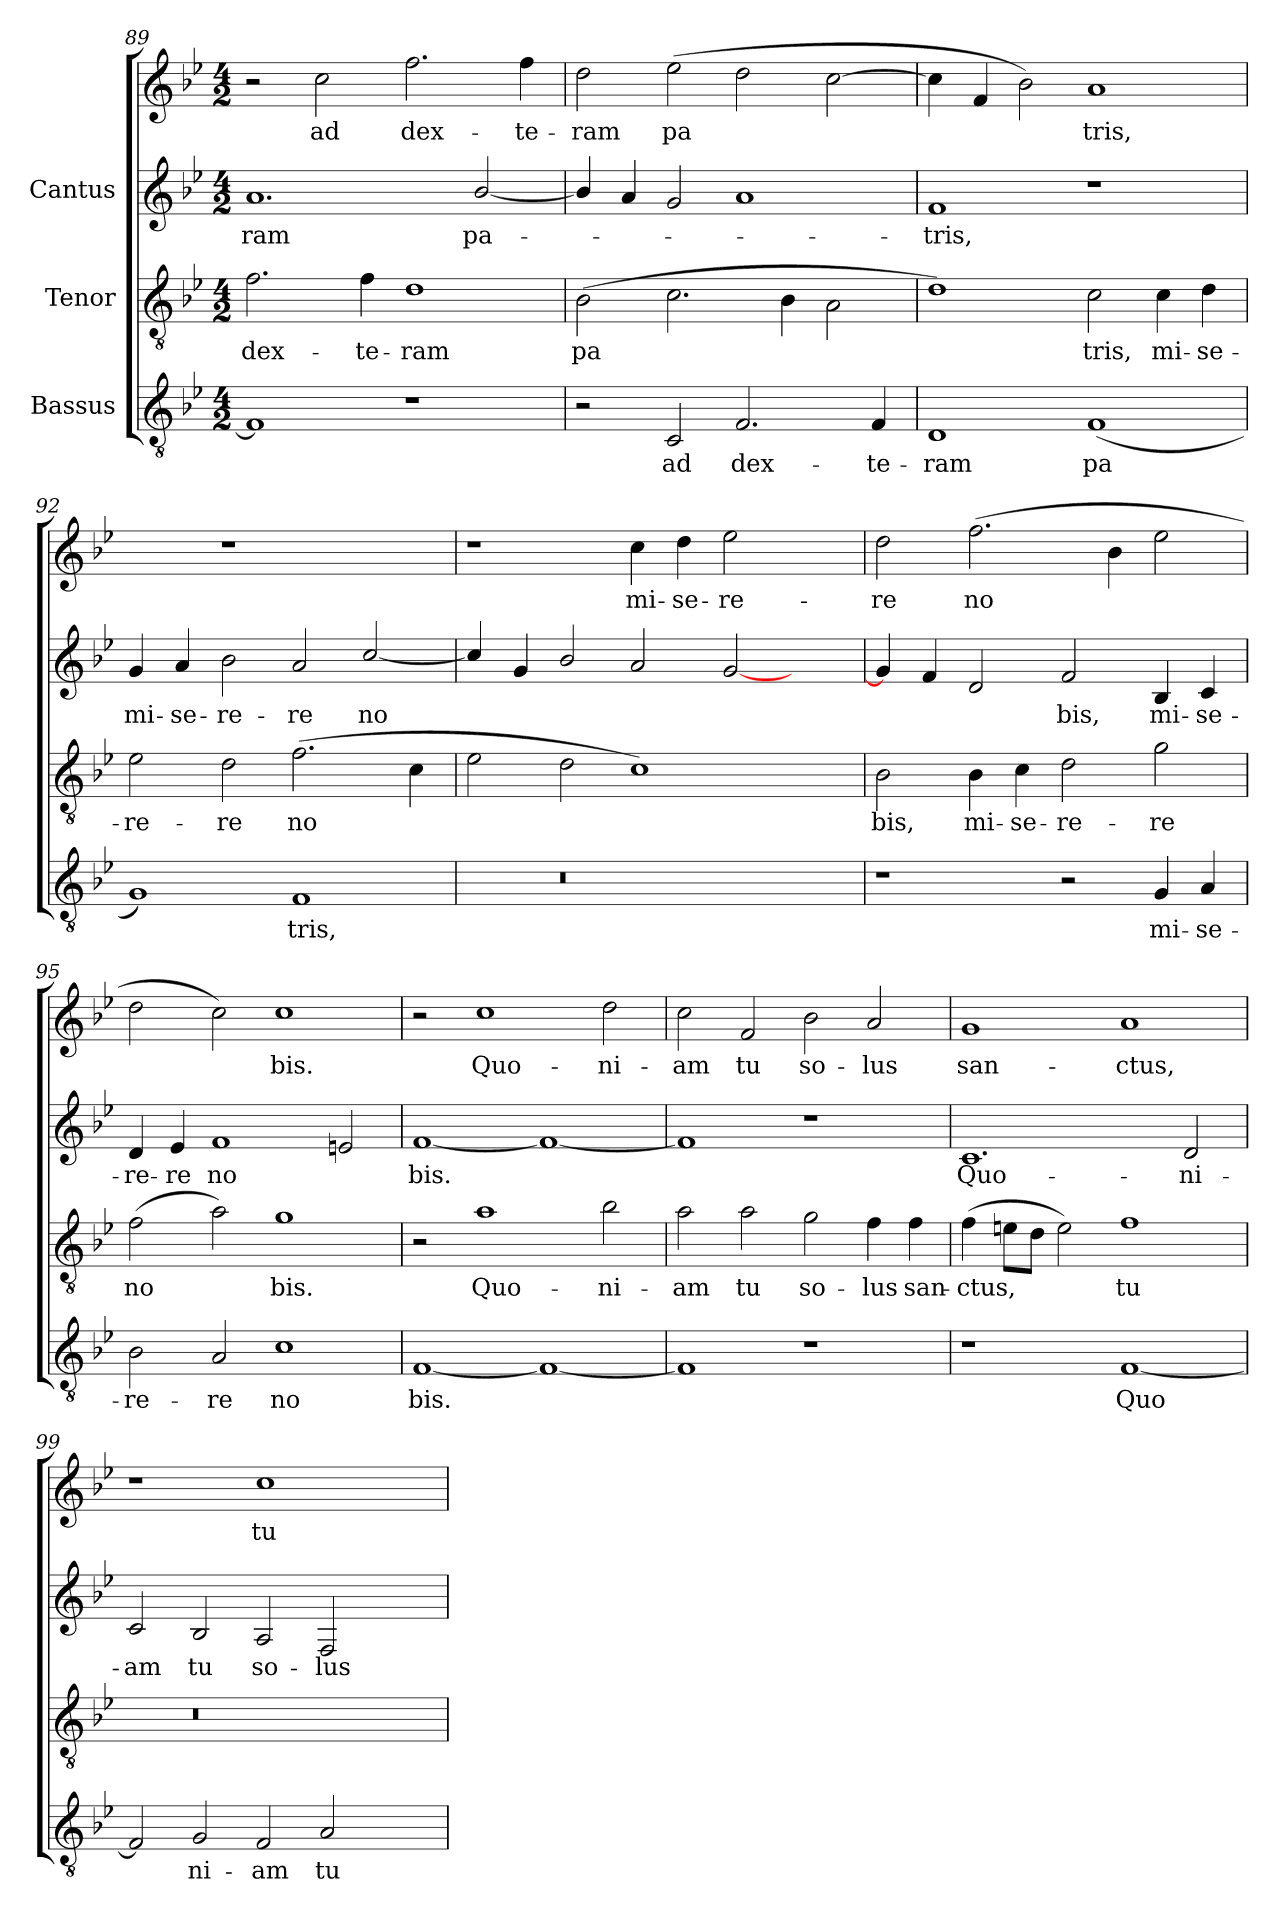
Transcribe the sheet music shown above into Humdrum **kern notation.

**kern	**text	**kern	**text	**kern	**text	**kern	**text
*part3	*part3	*part2	*part2	*part1	*part1	*part1	*part1
*staff4	*staff4	*staff3	*staff3	*staff2	*staff2	*staff1	*staff1
*I"Bassus	*	*I"Tenor	*	*I"Cantus	*	*	*
*clefGv2	*	*clefGv2	*	*clefG2	*	*clefG2	*
*k[b-e-]	*	*k[b-e-]	*	*k[b-e-]	*	*k[b-e-]	*
*B-:	*	*B-:	*	*B-:	*	*B-:	*
*M4/2	*	*M4/2	*	*M4/2	*	*M4/2	*
=89	=89	=89	=89	=89	=89	=89	=89
!	!	!	!LO:LY:b:cj	!	!LO:LY:b:cj	!	!
1F]	.	2.f\	dex-	1.a	-ram	2r	.
!	!	!	!	!	!	!	!LO:LY:b
.	.	.	.	.	.	2cc\	-ad
!	!	!	!LO:LY:b:cj	!	!	!	!
.	.	4f\	-te-	.	.	.	.
!	!	!	!LO:LY:b:cj	!	!	!	!LO:LY:b
1r	.	1d	-ram	.	.	2.ff\	dex-
!	!	!	!	!	!LO:LY:b:cj	!	!
.	.	.	.	[<2b-/	pa-	.	.
!	!	!	!	!	!	!	!LO:LY:b
.	.	.	.	.	.	4ff\	-te-
=90	=90	=90	=90	=90	=90	=90	=90
!	!	!	!LO:LY:b:cj	!	!	!	!LO:LY:b
2r	.	(>2B-\	pa-	4b-/]	.	2dd\	-ram
.	.	.	.	4a/	.	.	.
!	!LO:LY:b:cj	!	!LO:LY:b:cj	!	!	!	!LO:LY:b
2C/	ad	2.c\	--	2g/	.	(>2ee-\	pa-
!	!LO:LY:b:cj	!	!	!	!	!	!LO:LY:b
2.F/	dex-	.	.	1a	.	2dd\	--
!	!	!	!LO:LY:b:cj	!	!	!	!
.	.	4B-\	--	.	.	.	.
!	!	!	!LO:LY:b:cj	!	!	!	!LO:LY:b
.	.	2A\	--	.	.	[>2cc\	--
!	!LO:LY:b:cj	!	!	!	!	!	!
4F/	-te-	.	.	.	.	.	.
!!LO:PB:g=z
=91	=91	=91	=91	=91	=91	=91	=91
!	!LO:LY:b:cj	!	!LO:LY:b:cj	!	!LO:LY:b:cj	!	!LO:LY:b
1D	-ram	1d)	-	1f	tris,	4cc\]	-
!	!	!	!	!	!	!	!LO:LY:b
.	.	.	.	.	.	4f/	.
!	!	!	!	!	!	!	!LO:LY:b
.	.	.	.	.	.	2b-\)	.
!	!LO:LY:b:cj	!	!LO:LY:b:cj	!	!	!	!LO:LY:b
(<1F	pa-	2c\	tris,	1r	.	1a	tris,
!	!	!	!LO:LY:b:cj	!	!	!	!
.	.	4c\	mi-	.	.	.	.
!	!	!	!LO:LY:b:cj	!	!	!	!
.	.	4d\	-se-	.	.	.	.
=92	=92	=92	=92	=92	=92	=92	=92
!	!LO:LY:b:cj	!	!LO:LY:b:cj	!	!LO:LY:b:cj	!	!
1G)	-	2e-\	-re-	4g/	mi-	2ryy	.
!	!	!	!	!	!LO:LY:b:cj	!	!
.	.	.	.	4a/	-se-	.	.
!	!	!	!LO:LY:b:cj	!	!LO:LY:b:cj	!	!
.	.	2d\	-re	2b-\	-re-	1r	.
!	!LO:LY:b:cj	!	!LO:LY:b:cj	!	!LO:LY:b:cj	!	!
1F	tris,	(>2.f\	no-	2a/	-re	.	.
!	!	!	!	!	!LO:LY:b:cj	!	!
.	.	.	.	[<2cc/	no-	2ryy	.
!	!	!	!LO:LY:b:cj	!	!	!	!
.	.	4c\	--	.	.	.	.
=93	=93	=93	=93	=93	=93	=93	=93
2ryy	.	2e-\	.	4cc/]	.	1r	.
.	.	.	.	4g/	.	.	.
0r	.	2d\	.	2b-/	.	.	.
!	!	!	!	!	!	!	!LO:LY:b
.	.	1c)	.	2a/	.	4cc\	-mi-
!	!	!	!	!	!	!	!LO:LY:b
.	.	.	.	.	.	4dd\	-se-
!	!	!	!	!	!	!	!LO:LY:b
.	.	.	.	[<2g/	.	2ee-\	-re-
.	.	2ryy	.	2ryy	.	2ryy	.
!!LO:LB:g=z
=94	=94	=94	=94	=94	=94	=94	=94
!	!	!	!LO:LY:b:cj	!	!LO:LY:b:cj	!	!LO:LY:b
1r	.	2B-\	-bis,	4g/]	-	2dd\	-re
!	!	!	!	!	!LO:LY:b:cj	!	!
.	.	.	.	4f/	.	.	.
!	!	!	!LO:LY:b:cj	!	!LO:LY:b:cj	!	!LO:LY:b
.	.	4B-\	mi-	2d/	.	(>2.ff\	no-
!	!	!	!LO:LY:b:cj	!	!	!	!
.	.	4c\	-se-	.	.	.	.
!	!	!	!LO:LY:b:cj	!	!LO:LY:b:cj	!	!
2r	.	2d\	-re-	2f/	bis,	.	.
!	!	!	!	!	!	!	!LO:LY:b
.	.	.	.	.	.	4b-\	--
!	!LO:LY:b:cj	!	!LO:LY:b:cj	!	!LO:LY:b:cj	!	!LO:LY:b
4G/	mi-	2g\	-re	4B-/	mi-	2ee-\	--
!	!LO:LY:b:cj	!	!	!	!LO:LY:b:cj	!	!
4A/	-se-	.	.	4c/	-se-	.	.
=95	=95	=95	=95	=95	=95	=95	=95
!	!LO:LY:b:cj	!	!LO:LY:b:cj	!	!LO:LY:b:cj	!	!LO:LY:b
2B-\	-re-	(>2f\	no-	4d/	re-	2dd\	-
!	!	!	!	!	!LO:LY:b:cj	!	!
.	.	.	.	4e-/	-re	.	.
!	!LO:LY:b:cj	!	!LO:LY:b:cj	!	!LO:LY:b:cj	!	!LO:LY:b
2A/	-re	2a\)	-	1f	no-	2cc\)	.
!	!LO:LY:b:cj	!	!LO:LY:b:cj	!	!	!	!LO:LY:b
1c	no	1g	bis.	.	.	1cc	bis.
!	!	!	!	!	!LO:LY:b:cj	!	!
.	.	.	.	2en/	--	.	.
=96	=96	=96	=96	=96	=96	=96	=96
!	!LO:LY:b:cj	!	!	!	!LO:LY:b:cj	!	!
[<1F	bis.	2r	.	[<1f	-bis.	2r	.
!	!	!	!LO:LY:b:cj	!	!	!	!LO:LY:b
.	.	1a	Quo-	.	.	1cc	-Quo-
!	!LO:LY:b:cj	!	!	!	!LO:LY:b:cj	!	!
1F_<	.	.	.	1f_<	.	.	.
!	!	!	!LO:LY:b:cj	!	!	!	!LO:LY:b
.	.	2b-\	-ni-	.	.	2dd\	-ni-
=97	=97	=97	=97	=97	=97	=97	=97
!	!	!	!LO:LY:b:cj	!	!	!	!LO:LY:b
1F]	.	2a\	-am	1f]	.	2cc\	am
!	!	!	!LO:LY:b:cj	!	!	!	!LO:LY:b
.	.	2a\	tu	.	.	2f/	tu
!	!	!	!LO:LY:b:cj	!	!	!	!LO:LY:b
1r	.	2g\	so-	1r	.	2b-\	so-
!	!	!	!LO:LY:b:cj	!	!	!	!LO:LY:b
.	.	4f\	-lus	.	.	2a/	-lus
!	!	!	!LO:LY:b:cj	!	!	!	!
.	.	4f\	san-	.	.	.	.
!!LO:LB:g=z
=98	=98	=98	=98	=98	=98	=98	=98
!	!	!	!LO:LY:b:cj	!	!LO:LY:b:cj	!	!LO:LY:b
1r	.	(>4f\	-ctus,	1.c	Quo-	1g	san-
!	!	!	!LO:LY:b:cj	!	!	!	!
.	.	8en\L	.	.	.	.	.
!	!	!	!LO:LY:b:cj	!	!	!	!
.	.	8d\J	.	.	.	.	.
!	!	!	!LO:LY:b:cj	!	!	!	!
.	.	2e\)	.	.	.	.	.
!	!LO:LY:b:cj	!	!LO:LY:b:cj	!	!	!	!LO:LY:b
[<1F	Quo-	1f	tu	.	.	1a	-ctus,
!	!	!	!	!	!LO:LY:b:cj	!	!
.	.	.	.	2d/	-ni-	.	.
=99	=99	=99	=99	=99	=99	=99	=99
!	!LO:LY:b:cj	!	!	!	!LO:LY:b:cj	!	!
2F/]	-	2ryy	.	2c/	am	1r	.
!	!LO:LY:b:cj	!	!	!	!LO:LY:b:cj	!	!
2G/	ni-	0r	.	2B-/	tu	.	.
!	!LO:LY:b:cj	!	!	!	!LO:LY:b:cj	!	!LO:LY:b
2F/	-am	.	.	2A/	so-	1cc	-tu
!	!LO:LY:b:cj	!	!	!	!LO:LY:b:cj	!	!
2A/	tu	.	.	2F/	-lus	.	.
2ryy	.	.	.	2ryy	.	2ryy	.
=	=	=	=	=	=	=	=
*-	*-	*-	*-	*-	*-	*-	*-
